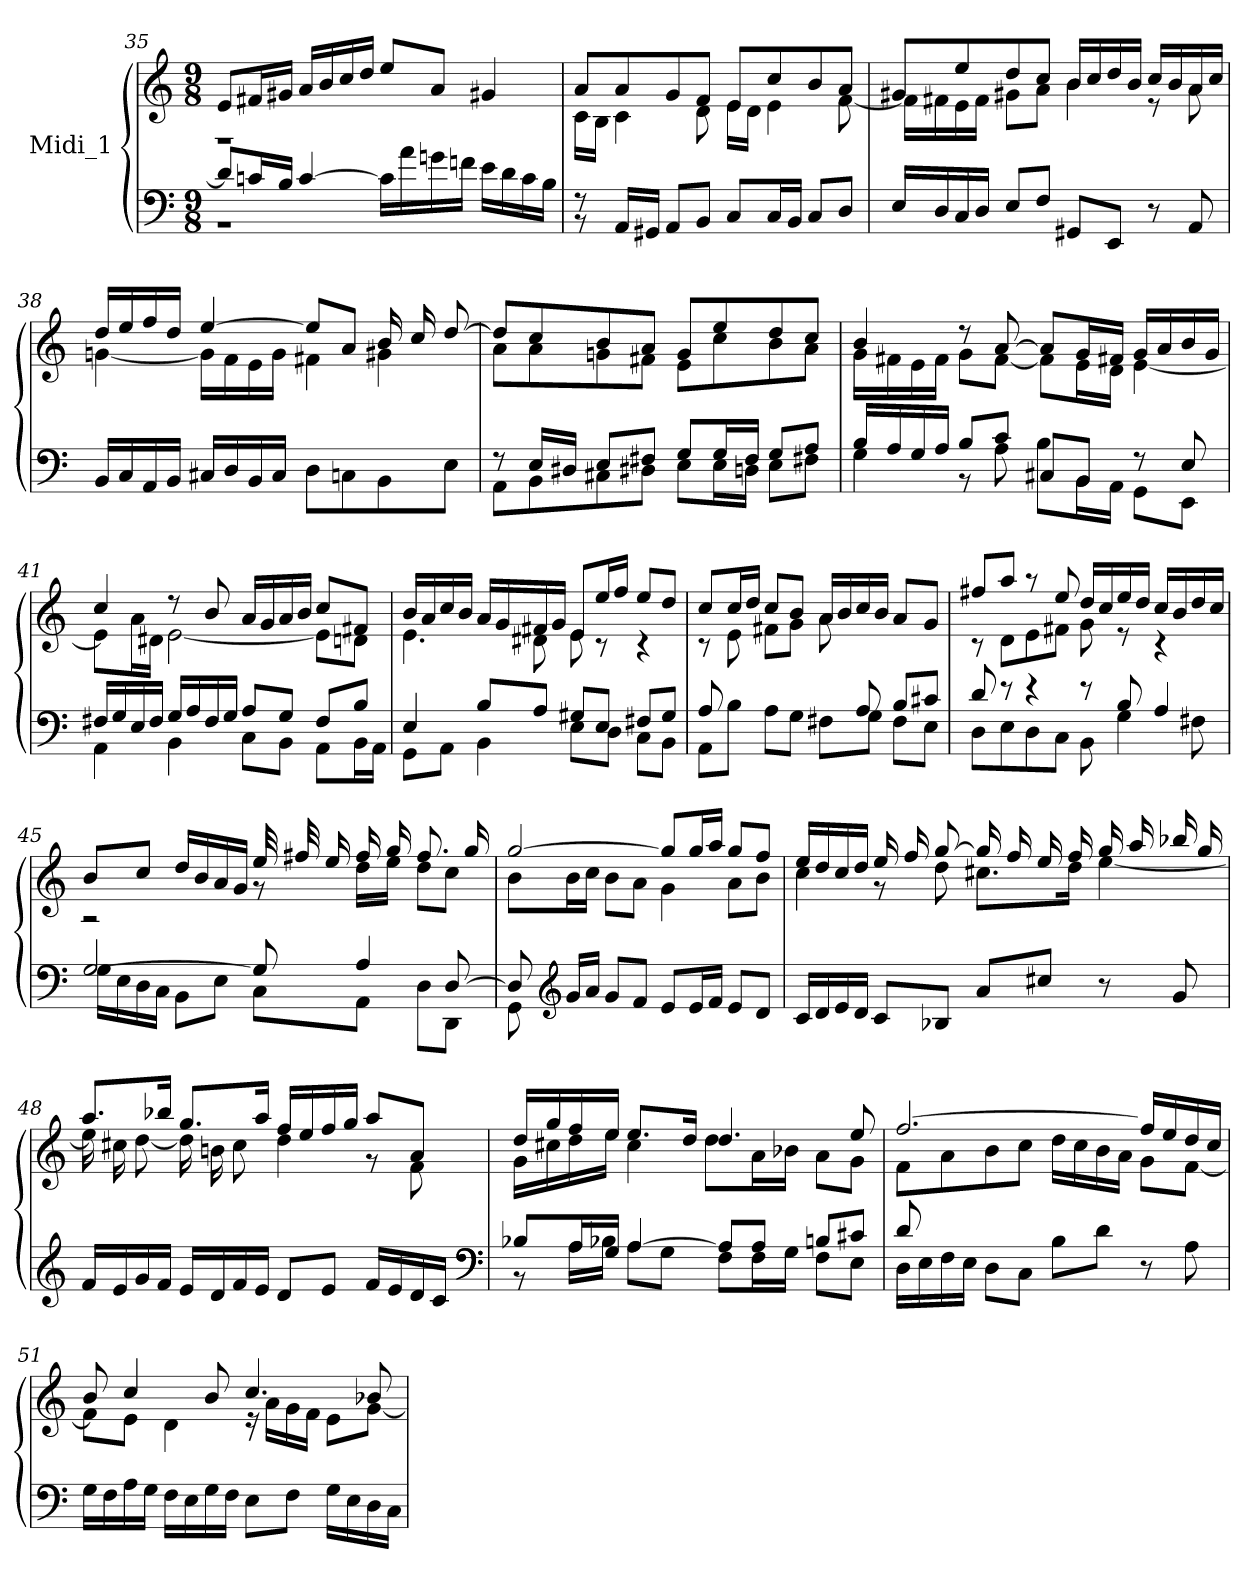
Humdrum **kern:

**kern	**kern
*part1	*part1
*staff2	*staff1
*I"Midi_1	*
!!LO:LB:g=z
*clefF4	*clefG2
*k[]	*k[]
*C:	*C:
*M9/8	*M9/8
=35	=35
*^	*^
8d\L]	1r	8eL	1r
16cn/L	.	16f#XL	.
16B/JJ	.	16g#XJJ	.
[4c/	.	16aLL	.
.	.	16b	.
.	.	16cc	.
.	.	16ddJJ	.
16c/LL]	.	8ee/L	.
16a\	.	.	.
16gn\	.	8a/J	.
16fn\JJ	.	.	.
16e\LL	.	4g#X/	.
16d/	.	.	.
16c\	.	.	.
16B\JJ	.	.	.
=36	=36	=36	=36
8r	8r	8a/L	16c\LL
.	.	.	16B\JJ
16AALL	8ryy	8a/	4c\
16GG#XJJ	.	.	.
8AA/L	2.ryy	8g	.
8BB/J	.	8fJ	8d\
8C/L	.	8e/L	16eLL
.	.	.	16d\JJ
16C/L	.	8cc/	4e\
16BB/JJ	.	.	.
8C/L	.	8b	.
8D/J	.	8aJ	[8f\
=37	=37	=37	=37
16E/LL	1ryy	8g#X/L	16fLL]
16D/	.	.	16f#X
16C/	.	8ee/	16e
16D/JJ	.	.	16f#JJ
8E/L	.	8dd	8g#XL
8F/J	.	8ccJ	8a\J
8GG#X/L	.	16bLL	4b\
.	.	16cc	.
8EEJ	.	16dd	.
.	.	16bJJ	.
8r	.	16cc/LL	8r
.	.	16b/	.
8AA/	.	16a/	8a\
.	.	16cc/JJ	.
!!LO:LB:g=z	!!
=38	=38	=38	=38
1ryy	16BB/LL	16ddLL	[4gn\
.	16C/	16ee	.
.	16AA/	16ff	.
.	16BB/JJ	16ddJJ	.
.	16C#X/LL	[4ee/	16g\LL]
.	16D/	.	16f\
.	16BB/	.	16e\
.	16C#/JJ	.	16g\JJ
.	8D\L	8ee/L]	4f#X\
.	8Cn\	8a/J	.
.	8BB\	16bLL	4g#X\
.	.	16cc	.
.	8E\J	[8ddJ	.
=39	=39	=39	=39
8r	8AA\L	8ddL]	8a\L
16E/LL	8BB\	8cc	8a
16D#X/JJ	.	.	.
8EL	8C#X\	8b	8gn
8F#XJ	8D#X\J	8aJ	8f#XJ
8GL	8E\L	8g/L	8e\L
16GL	16E\L	8ee/	8cc
16F#JJ	16Dn\JJ	.	.
8G/L	8E\L	8dd/	8b
8A/J	8F#X\J	8cc/J	8aJ
=40	=40	=40	=40
16B/LL	4G\	4b/	16gLL
16A/	.	.	16f#X
16G/	.	.	16e
16A/JJ	.	.	16f#JJ
8B/L	8r	8r	8g\L
8c/J	8A\	[8a/	[8f#\J
8C#X/L	8B\L	8a/L]	8f#\L]
8BB/J	16BB\L	16g/L	16e\L
.	16AA\JJ	16f#X/JJ	16d\JJ
8r	8GGL	16g/LL	[4e\
.	.	16a/	.
8E/	8EEJ	16b/	.
.	.	16g/JJ	.
!!LO:LB:g=z	!!
=41	=41	=41	=41
16F#X/LL	4AA\	4cc/	8e\L]
16G/	.	.	.
16E/	.	.	16a\L
16F#/JJ	.	.	16d#X\JJ
16GLL	4BB\	8r	[2e\
16A/	.	.	.
16F#/	.	8b/	.
16G/JJ	.	.	.
8AL	8CL	16a/LL	.
.	.	16g/	.
8G/J	8BB\J	16a/	.
.	.	16b/JJ	.
8F#/L	8AAL	8cc/L	8e\L]
8B/J	16BB\L	8f#X/J	8dn\J
.	16AA\JJ	.	.
=42	=42	=42	=42
4E/	8GG\L	16b/LL	4.e\
.	.	16a/	.
.	8AA\J	16cc/	.
.	.	16b/JJ	.
8B/L	4BB\	16aLL	.
.	.	16g	.
8A/J	.	16f#X	8d#X\
.	.	16gJJ	.
8G#X/L	8EL	8e/L	8e\
8E/J	8D\J	16ee/L	8r
.	.	16ff/JJ	.
8F#XL	8CL	8ee/L	4r
8G#/J	8BB\J	8dd/J	.
=43	=43	=43	=43
8A/	8AAL	8cc/L	8r
8ryy	8B\J	16cc/L	8e\
.	.	16dd/JJ	.
4ryy	8A\L	8cc/L	8f#XL
.	8G\J	8b/J	8g\J
8ryy	8F#X\L	16a/LL	8a\
.	.	16b/	.
8A/	8G\J	16cc/	8ryy
.	.	16b/JJ	.
8B/L	8F#\L	8a/L	4ryy
8c#X/J	8E\J	8g/J	.
!!LO:LB:g=z	!!
=44	=44	=44	=44
8d/	8DL	8ff#X/L	8r
8r	8E	8aa/J	8dL
4r	8D	8r	8e\
.	8CJ	8ee/	8f#X\J
8r	8BB\	16dd/LL	8g\
.	.	16cc/	.
8B/	4G\	16ee/	8r
.	.	16dd/JJ	.
4A/	.	16ccLL	4r
.	.	16b	.
.	8F#X\	16dd	.
.	.	16ccJJ	.
=45	=45	=45	=45
[2G/	16G\LL	8bL	2r
.	16E\	.	.
.	16D\	8ccJ	.
.	16C\JJ	.	.
.	8BB\L	16ddLL	.
.	.	16b	.
.	8E\J	16a	.
.	.	16gJJ	.
8G/]	8C\L	32ee/LLL	8r
.	.	32ff#X/	.
.	.	16ee/	.
4A/	8AA\J	16ff#/	16ddLL
.	.	16gg/JJ	16ee\JJ
.	8DL	8.ff#L	8dd\L
[8D/	8DD\J	.	8cc\J
.	.	16gg/J	.
=46	=46	=46	=46
8D/]	8GG\	[2gg/	8b\L
*clefG2	*	*	*
16gLL	8ryy	.	16b\L
16a/JJ	.	.	16cc\JJ
8gL	2.ryy	.	8b\L
8f/J	.	.	8a\J
8eL	.	8gg/L]	4g\
16e/L	.	16gg/L	.
16f/JJ	.	16aa/JJ	.
8eL	.	8gg/L	8aL
8d/J	.	8ff/J	8b\J
!!LO:LB:g=z	!!
=47	=47	=47	=47
16cLL	1ryy	16eeLL	4cc\
16d/	.	16dd/	.
16e/	.	16cc/	.
16d/JJ	.	16dd/JJ	.
8cL	.	16eeLL	8r
.	.	16ff/	.
8B-X/J	.	[8gg/J	8dd\
8aL	.	16ggLL]	8.cc#X\L
.	.	16ff/	.
8cc#X/J	.	16ee/	.
.	.	16ff/JJ	16dd\J
8r	.	16gg/LL	[4ee\
.	.	16aa/	.
8g/	.	16bb-X/	.
.	.	16gg/JJ	.
=48	=48	=48	=48
16fLL	1ryy	8.aaL	16ee\LL]
16e/	.	.	16cc#X\
16g/	.	.	[8dd\J
16f/JJ	.	16bb-X/J	.
16eLL	.	8.ggL	16ddLL]
16d	.	.	16bn\
16f/	.	.	8cc#\J
16e/JJ	.	16aa/J	.
8dL	.	16ffLL	4dd\
.	.	16ee/	.
8e/J	.	16ff/	.
.	.	16gg/JJ	.
16fLL	.	8aa/L	8r
16e/	.	.	.
16d/	.	8a/J	8f\
16c/JJ	.	.	.
*clefF4	*	*	*
=49	=49	=49	=49
8B-X/L	8r	16dd/LL	16g\LL
.	.	16gg/	16cc#X\
16A/L	16ALL	16ff/	16dd\
16G/JJ	16B-X\JJ	16ee/JJ	16ee\JJ
[4A/	8A\L	8.ee/L	4cc#\
.	8G\J	.	.
.	.	16dd/J	.
8AL]	8FL	4.dd/	8dd\L
8A/J	16F\L	.	16a\L
.	16G\JJ	.	16b-X\JJ
8Bn/L	8F\L	.	8a\L
8c#X/J	8E\J	8ee/	8g\J
!!LO:LB:g=z	!!
=50	=50	=50	=50
8d/	16DLL	[2.ff/	8fL
.	16E	.	.
8ryy	16F	.	8a
.	16EJJ	.	.
4ryy	8D\L	.	8b\
.	8C\J	.	8cc\J
2ryy	8B\L	.	16dd\LL
.	.	.	16cc\
.	8d\J	.	16b\
.	.	.	16a\JJ
.	8r	16ff/LL]	8g\L
.	.	16ee/	.
.	8A\	16dd/	[8f\J
.	.	16cc/JJ	.
=51	=51	=51	=51
1ryy	16GLL	8b/	8f\L]
.	16F	.	.
.	16A	4cc/	8e\J
.	16GJJ	.	.
.	16F\LL	.	4d\
.	16E\	.	.
.	16G\	8b/	.
.	16F\JJ	.	.
.	8E\L	4.cc/	16r
.	.	.	16aLL
.	8F\J	.	16g
.	.	.	16fJJ
.	16G\LL	.	8e\L
.	16E\	.	.
.	16D\	8b-X/	[8g\J
.	16C\JJ	.	.
*v	*v	*	*
*	*v	*v
=	=
*-	*-
